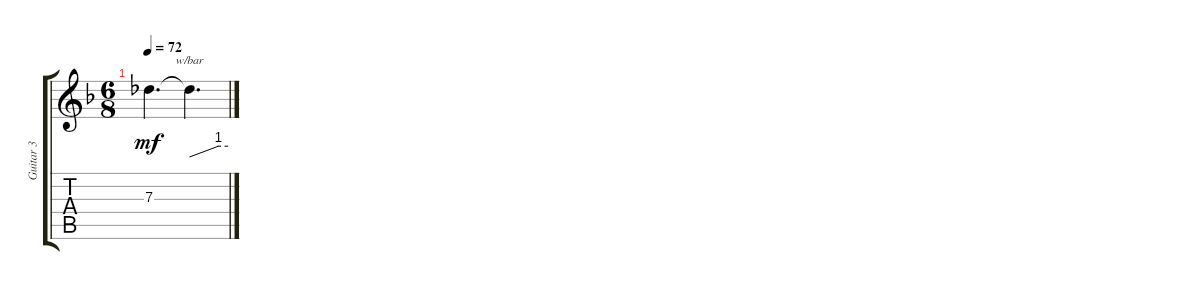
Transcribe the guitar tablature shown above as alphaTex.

\track ("Guitar 3" "Guitar 3") {instrument electricguitarclean}
\staff {score tabs}
\tuning (Eb4 Bb3 Gb3 Db3 Ab2 Eb2) {hide}
\ts (6 8)
\tempo 72
\clef g2
\ks f
7.3{t}.4{d dy mf} 7.3{t}.4{d tbe (custom default 0 0 45 4 60 4)}
